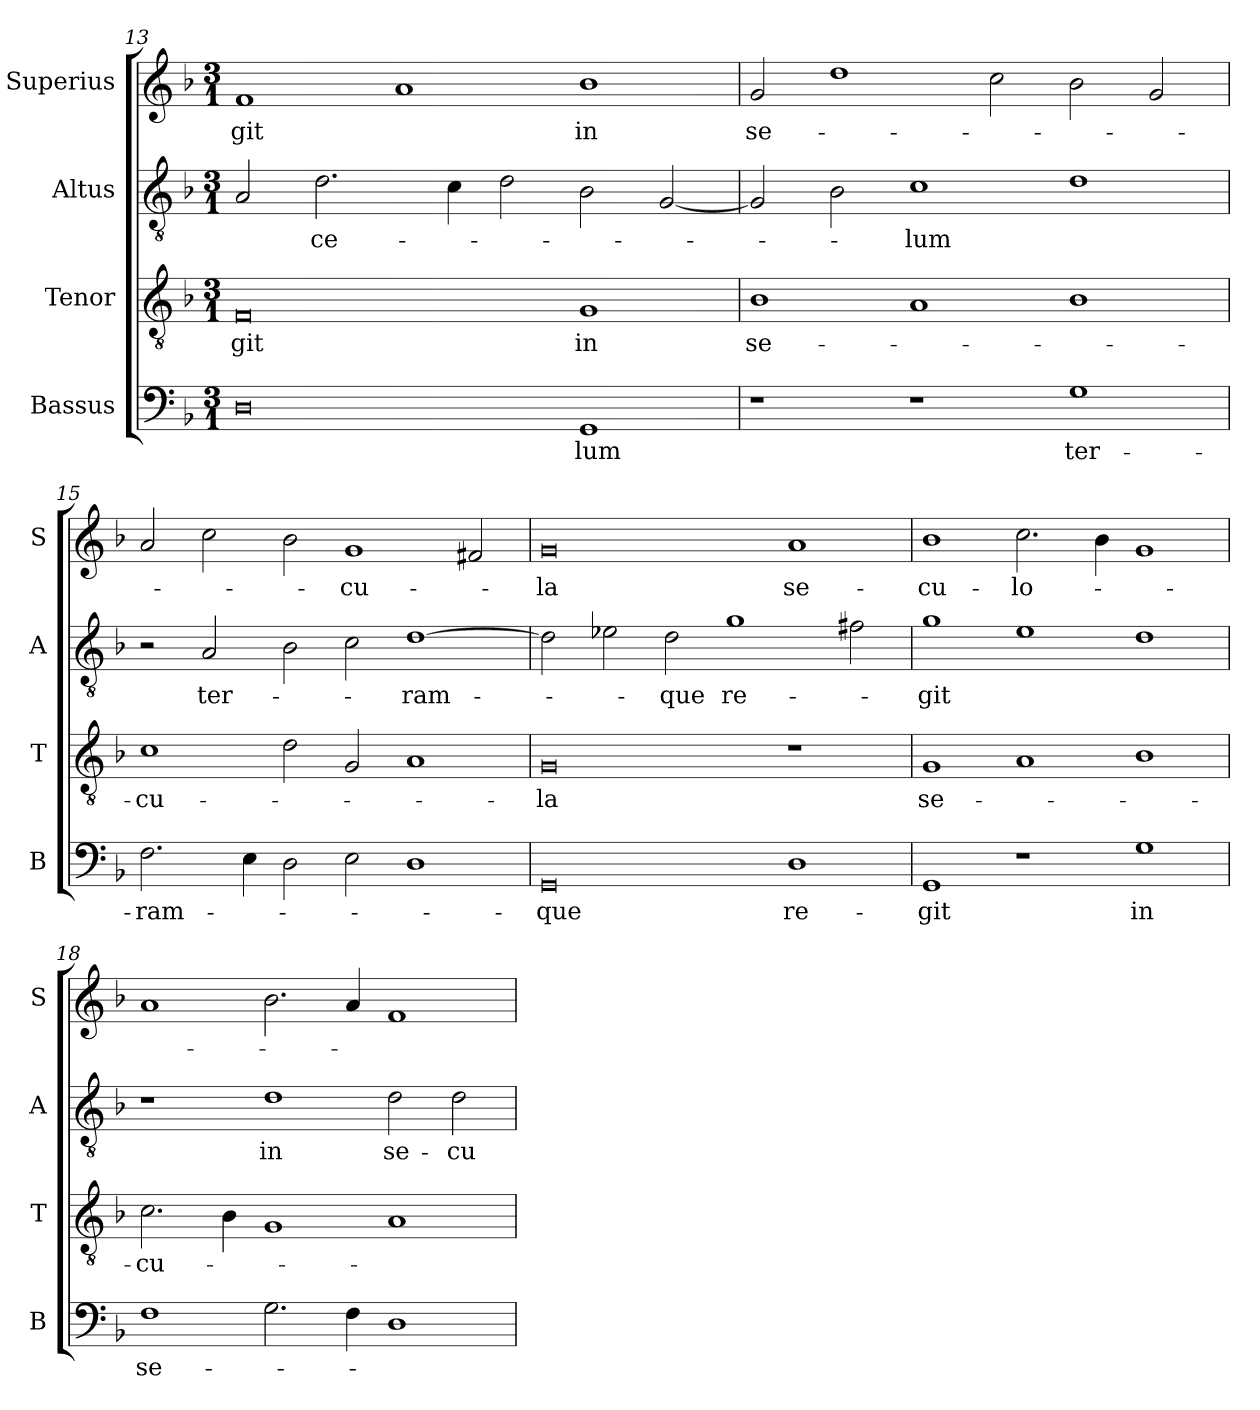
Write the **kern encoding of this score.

**kern	**text	**kern	**text	**kern	**text	**kern	**text
*part4	*part4	*part3	*part3	*part2	*part2	*part1	*part1
*staff4	*staff4	*staff3	*staff3	*staff2	*staff2	*staff1	*staff1
*I"Bassus	*	*I"Tenor	*	*I"Altus	*	*I"Superius	*
*I'B	*	*I'T	*	*I'A	*	*I'S	*
*clefF4	*	*clefGv2	*	*clefGv2	*	*clefG2	*
*k[b-]	*	*k[b-]	*	*k[b-]	*	*k[b-]	*
*d:	*	*d:	*	*d:	*	*d:	*
*M3/1	*	*M3/1	*	*M3/1	*	*M3/1	*
=13	=13	=13	=13	=13	=13	=13	=13
0D	.	0F	-git	2A	.	1f	-git
.	.	.	.	2.d	ce-	.	.
.	.	.	.	.	.	1a	.
.	.	.	.	4c	.	.	.
.	.	.	.	2d	.	.	.
1GG	-lum	1G	in	2B-	.	1b-	in
.	.	.	.	[2G	.	.	.
=14	=14	=14	=14	=14	=14	=14	=14
1r	.	1B-	se-	2G]	.	2g	se-
.	.	.	.	2B-	.	1dd	.
1r	.	1A	.	1c	-lum	.	.
.	.	.	.	.	.	2cc	.
1G	ter-	1B-	.	1d	.	2b-	.
.	.	.	.	.	.	2g	.
=15	=15	=15	=15	=15	=15	=15	=15
2.F	-ram-	1c	-cu-	2r	.	2a	.
.	.	.	.	2A	ter-	2cc	.
4E	.	.	.	.	.	.	.
2D	.	2d	.	2B-	.	2b-	.
2E	.	2G	.	2c	.	1g	-cu-
1D	.	1A	.	[1d	-ram-	.	.
.	.	.	.	.	.	2f#X	.
=16	=16	=16	=16	=16	=16	=16	=16
0GG	-que	0G	-la	2d]	.	0g	-la
.	.	.	.	2e-i	.	.	.
!	!	!	!	!	!LO:LY:i	!	!
.	.	.	.	2d	-que	.	.
!	!	!	!	!	!LO:LY:i	!	!
.	.	.	.	1g	re-	.	.
1D	re-	1r	.	.	.	1a	se-
.	.	.	.	2f#X	.	.	.
=17	=17	=17	=17	=17	=17	=17	=17
!	!	!	!	!	!LO:LY:i	!	!
1GG	-git	1G	se-	1g	-git	1b-	-cu-
1r	.	1A	.	1e	.	2.cc	-lo-
.	.	.	.	.	.	4b-	.
1G	in	1B-	.	1d	.	1g	.
=18	=18	=18	=18	=18	=18	=18	=18
1F	se-	2.c	-cu-	1r	.	1a	.
.	.	4B-	.	.	.	.	.
!	!	!	!	!	!LO:LY:i	!	!
2.G	.	1G	.	1d	in	2.b-	.
4F	.	.	.	.	.	4a	.
!	!	!	!	!	!LO:LY:i	!	!
1D	.	1A	.	2d	se-	1f	.
!	!	!	!	!	!LO:LY:i	!	!
.	.	.	.	2d	-cu-	.	.
=	=	=	=	=	=	=	=
*-	*-	*-	*-	*-	*-	*-	*-
